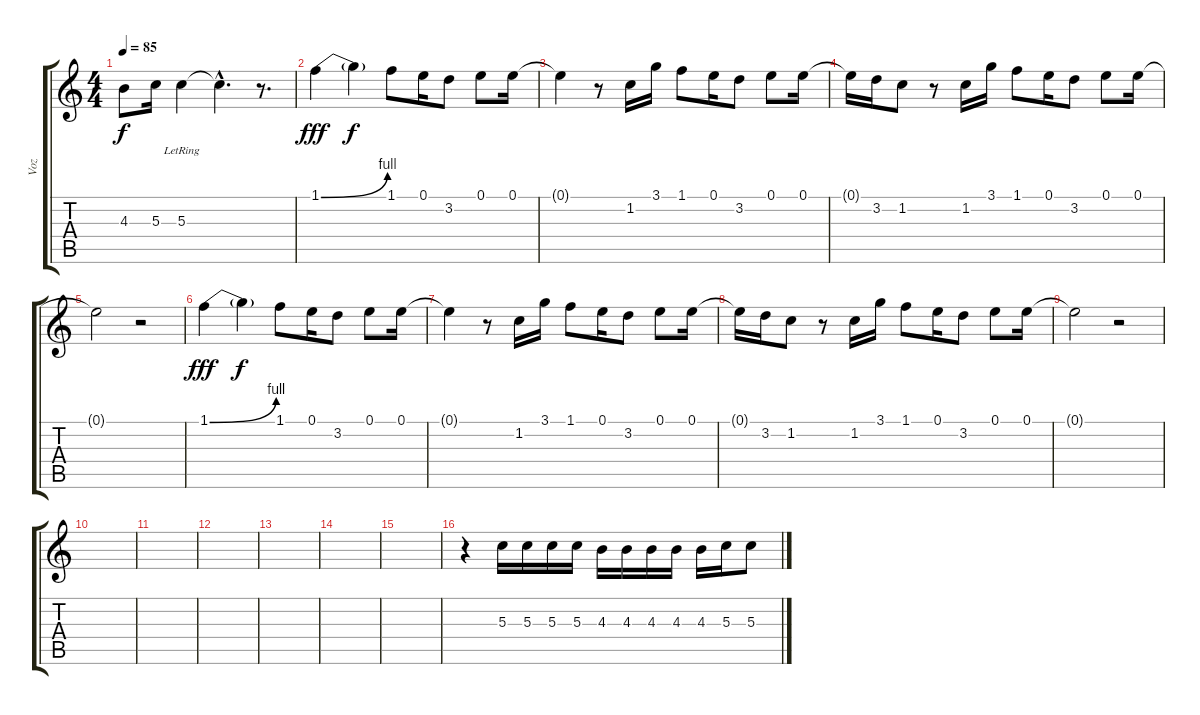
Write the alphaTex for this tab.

\track ("Voz" "Voz") {instrument acousticguitarsteel}
\staff {score tabs}
\tuning (E4 B3 G3 D3 A2 E2) {hide}
\ts (4 4)
\tempo 85
\clef g2
\ks c
4.3{t}.8{dy f} 5.3.16 5.3{lr}.4 5.3{hac t}.4{d} r.8{d} |
1.1{be (bend 0 0 60 4)}.4{dy fff} 1.1{t}.4{dy f} 1.1.8 0.1.16 3.2.8 0.1.8 0.1.16 |
0.1{t}.4 r.8 1.2.16 3.1.16 1.1.8 0.1.16 3.2.8 0.1.8 0.1.16 |
0.1{t}.16 3.2.16 1.2.8 r.8 1.2.16 3.1.16 1.1.8 0.1.16 3.2.8 0.1.8 0.1.16 |
0.1{t}.2 r.2 |
1.1{be (bend 0 0 60 4)}.4{dy fff} 1.1{t}.4{dy f} 1.1.8 0.1.16 3.2.8 0.1.8 0.1.16 |
0.1{t}.4 r.8 1.2.16 3.1.16 1.1.8 0.1.16 3.2.8 0.1.8 0.1.16 |
0.1{t}.16 3.2.16 1.2.8 r.8 1.2.16 3.1.16 1.1.8 0.1.16 3.2.8 0.1.8 0.1.16 |
0.1{t}.2 r.2 |
|
|
|
|
|
|
r.4 5.3.16 5.3.16 5.3.16 5.3.16 4.3.16 4.3.16 4.3.16 4.3.16 4.3.16 5.3.16 5.3.8
